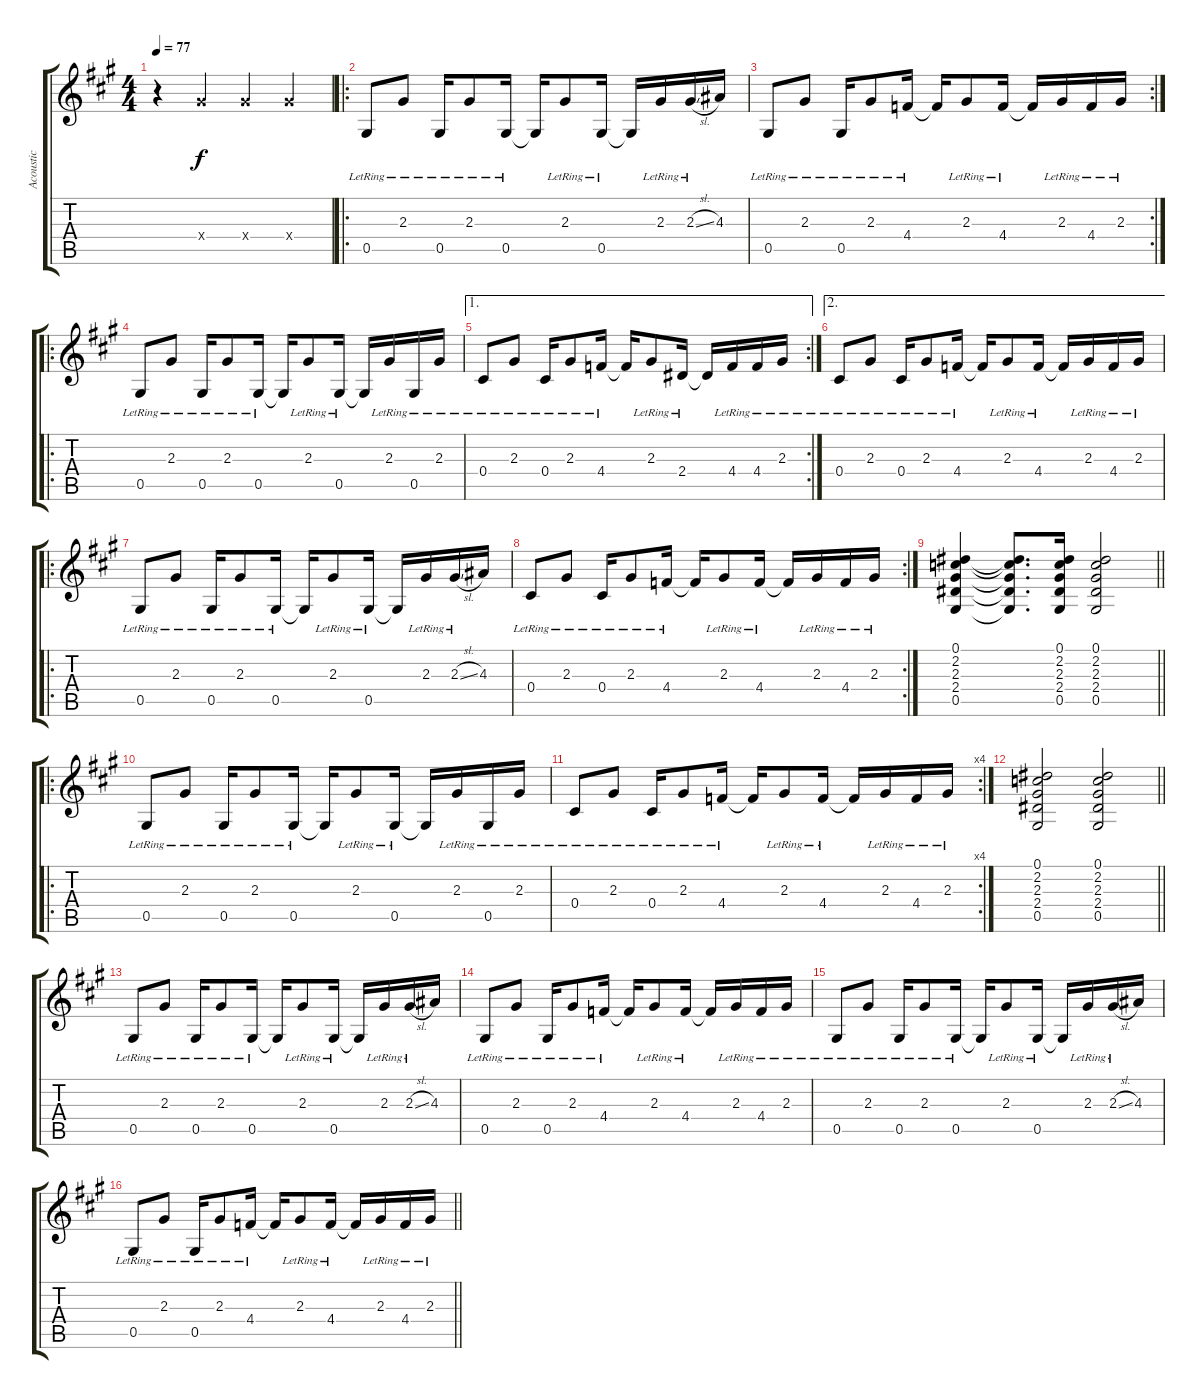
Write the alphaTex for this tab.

\track ("Acoustic" "Acoustic") {instrument acousticguitarsteel}
\staff {score tabs}
\tuning (Eb4 Bb3 Gb3 Db3 Ab2 Eb2) {hide}
\ts (4 4)
\tempo 77
\clef g2
\ks a
r.4{dy f instrument acousticguitarsteel} 7.4{x}.4 7.4{x}.4 7.4{x}.4 |
\ro
0.5{lr}.8 2.3{lr}.8 0.5{lr}.16 2.3{lr}.8 0.5{lr}.16 0.5{t}.16 2.3{lr}.8 0.5{lr}.16 0.5{t}.16 2.3{lr}.16 2.3{sl lr}.16 4.3.16 |
\rc 2
0.5{lr}.8 2.3{lr}.8 0.5{lr}.16 2.3{lr}.8 4.4{lr}.16 4.4{t}.16 2.3{lr}.8 4.4{lr}.16 4.4{t}.16 2.3{lr}.16 4.4{lr}.16 2.3{lr}.16 |
\ro
0.5{lr}.8 2.3{lr}.8 0.5{lr}.16 2.3{lr}.8 0.5{lr}.16 0.5{t}.16 2.3{lr}.8 0.5{lr}.16 0.5{t}.16 2.3{lr}.16 0.5{lr}.16 2.3{lr}.16 |
\ae 1
\rc 2
0.4{lr}.8 2.3{lr}.8 0.4{lr}.16 2.3{lr}.8 4.4{lr}.16 4.4{t}.16 2.3{lr}.8 2.4{lr}.16 2.4{t}.16 4.4{lr}.16 4.4{lr}.16 2.3{lr}.16 |
\ae 2
0.4{lr}.8 2.3{lr}.8 0.4{lr}.16 2.3{lr}.8 4.4{lr}.16 4.4{t}.16 2.3{lr}.8 4.4{lr}.16 4.4{t}.16 2.3{lr}.16 4.4{lr}.16 2.3{lr}.16 |
\ro
0.5{lr}.8 2.3{lr}.8 0.5{lr}.16 2.3{lr}.8 0.5{lr}.16 0.5{t}.16 2.3{lr}.8 0.5{lr}.16 0.5{t}.16 2.3{lr}.16 2.3{sl lr}.16 4.3.16 |
\rc 2
0.4{lr}.8 2.3{lr}.8 0.4{lr}.16 2.3{lr}.8 4.4{lr}.16 4.4{t}.16 2.3{lr}.8 4.4{lr}.16 4.4{t}.16 2.3{lr}.16 4.4{lr}.16 2.3{lr}.16 |
\barLineRight lightlight
(0.1 2.2 2.3 2.4 0.5).4 (0.1{t} 2.2{t} 2.3{t} 2.4{t} 0.5{t}).8{d} (0.1 2.2 2.3 2.4 0.5).16 (0.1 2.2 2.3 2.4 0.5).2 |
\ro
0.5{lr}.8 2.3{lr}.8 0.5{lr}.16 2.3{lr}.8 0.5{lr}.16 0.5{t}.16 2.3{lr}.8 0.5{lr}.16 0.5{t}.16 2.3{lr}.16 0.5{lr}.16 2.3{lr}.16 |
\rc 4
0.4{lr}.8 2.3{lr}.8 0.4{lr}.16 2.3{lr}.8 4.4{lr}.16 4.4{t}.16 2.3{lr}.8 4.4{lr}.16 4.4{t}.16 2.3{lr}.16 4.4{lr}.16 2.3{lr}.16 |
\barLineRight lightlight
(0.1 2.2 2.3 2.4 0.5).2 (0.1 2.2 2.3 2.4 0.5).2 |
0.5{lr}.8 2.3{lr}.8 0.5{lr}.16 2.3{lr}.8 0.5{lr}.16 0.5{t}.16 2.3{lr}.8 0.5{lr}.16 0.5{t}.16 2.3{lr}.16 2.3{sl lr}.16 4.3.16 |
0.5{lr}.8 2.3{lr}.8 0.5{lr}.16 2.3{lr}.8 4.4{lr}.16 4.4{t}.16 2.3{lr}.8 4.4{lr}.16 4.4{t}.16 2.3{lr}.16 4.4{lr}.16 2.3{lr}.16 |
0.5{lr}.8 2.3{lr}.8 0.5{lr}.16 2.3{lr}.8 0.5{lr}.16 0.5{t}.16 2.3{lr}.8 0.5{lr}.16 0.5{t}.16 2.3{lr}.16 2.3{sl lr}.16 4.3.16 |
\barLineRight lightlight
0.5{lr}.8 2.3{lr}.8 0.5{lr}.16 2.3{lr}.8 4.4{lr}.16 4.4{t}.16 2.3{lr}.8 4.4{lr}.16 4.4{t}.16 2.3{lr}.16 4.4{lr}.16 2.3{lr}.16
